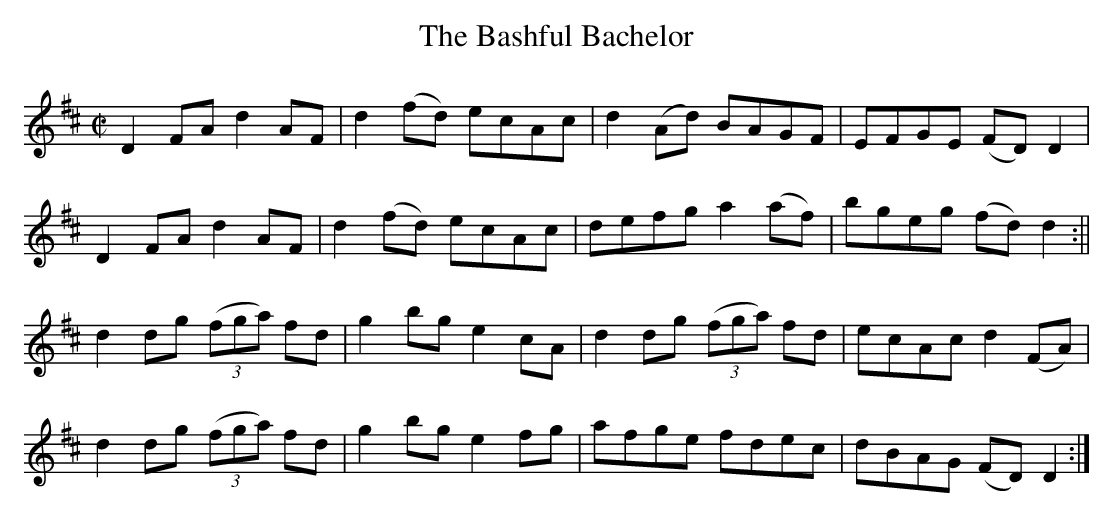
X:1
T:The Bashful Bachelor
M:C|
L:1/8
K:D
D2 FA d2 AF| d2 (fd) ecAc|d2 (Ad) BAGF|EFGE (FD) D2|!
D2 FA d2 AF|d2 (fd) ecAc|defg a2 (af)|bgeg (fd) d2:||!
d2 dg ((3fga) fd|g2 bg e2 cA|d2 dg ((3fga) fd|ecAc d2 (FA)|!
d2 dg ((3fga) fd|g2 bg e2 fg|afge fdec|dBAG (FD) D2:|]!
